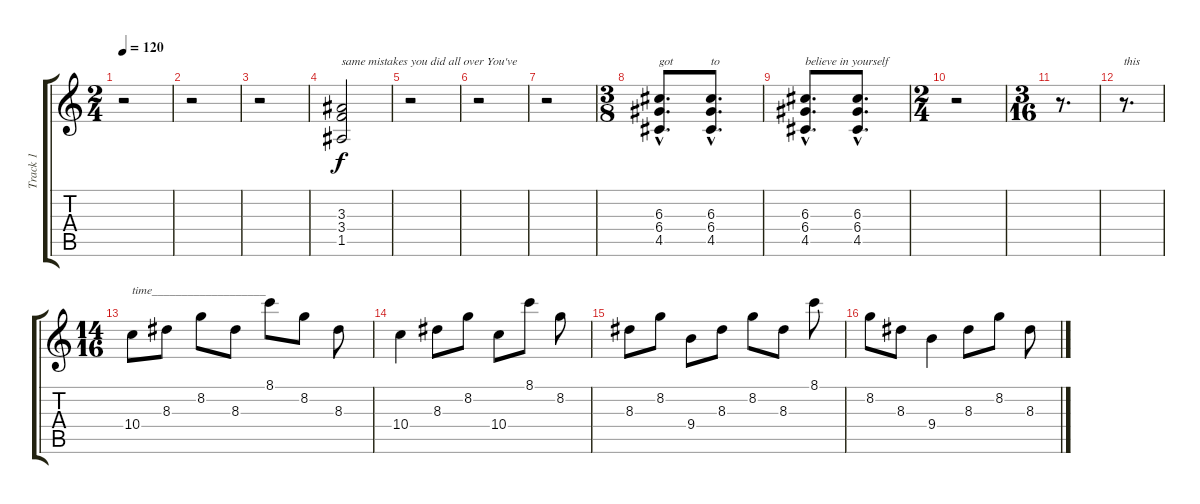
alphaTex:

\track ("Track 1" "Track 1") {instrument electricguitarjazz}
\staff {score tabs}
\tuning (E4 B3 G3 D3 A2 E2) {hide}
\ts (2 4)
\tempo 120
\clef g2
\ks c
r.2{dy f} |
r.2 |
r.2 |
(3.3 3.4 1.5).2{txt "same mistakes you did all over You've"} |
r.2 |
r.2 |
r.2 |
\ts (3 8)
(6.3{hac} 6.4{hac} 4.5{hac}).8{d txt "got"} (6.3{hac} 6.4{hac} 4.5{hac}).8{d txt "to"} |
(6.3{hac} 6.4{hac} 4.5{hac}).8{d txt "believe in yourself"} (6.3{hac} 6.4{hac} 4.5{hac}).8{d} |
\ts (2 4)
r.2 |
\ts (3 16)
r.8{d} |
r.8{d txt "this"} |
\ts (14 16)
10.4.8{txt "time___________________" instrument electricguitarjazz} 8.3.8 8.2.8 8.3.8 8.1.8 8.2.8 8.3.8 |
10.4.4 8.3.8 8.2.8 10.4.8 8.1.8 8.2.8 |
8.3.8 8.2.8 9.4.8 8.3.8 8.2.8 8.3.8 8.1.8 |
8.2.8 8.3.8 9.4.4 8.3.8 8.2.8 8.3.8
